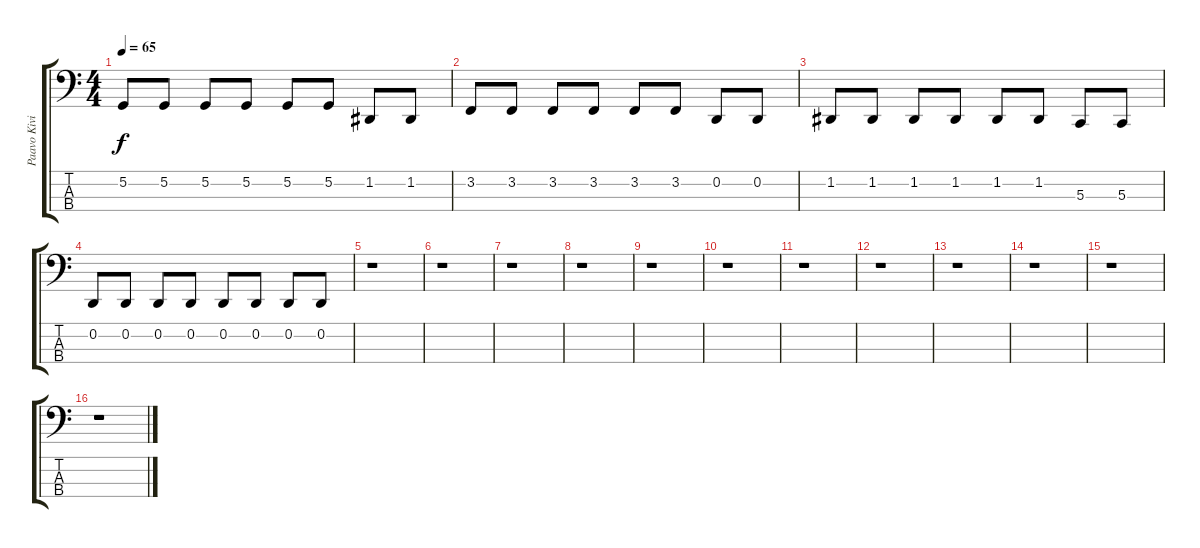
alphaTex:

\track ("Paavo Kivilaakso (Violoncello)" "Paavo Kivi") {instrument pizzicatostrings}
\staff {score tabs}
\tuning (A2 D2 G1 C1) {hide}
\ts (4 4)
\tempo 65
\clef f4
\ks c
5.2.8{dy f} 5.2.8 5.2.8 5.2.8 5.2.8 5.2.8 1.2.8 1.2.8 |
3.2.8 3.2.8 3.2.8 3.2.8 3.2.8 3.2.8 0.2.8 0.2.8 |
1.2.8 1.2.8 1.2.8 1.2.8 1.2.8 1.2.8 5.3.8 5.3.8 |
0.2.8 0.2.8 0.2.8 0.2.8 0.2.8 0.2.8 0.2.8 0.2.8 |
r.1 |
r.1 |
r.1 |
r.1 |
r.1 |
r.1 |
r.1 |
r.1 |
r.1 |
r.1 |
r.1 |
r.1
